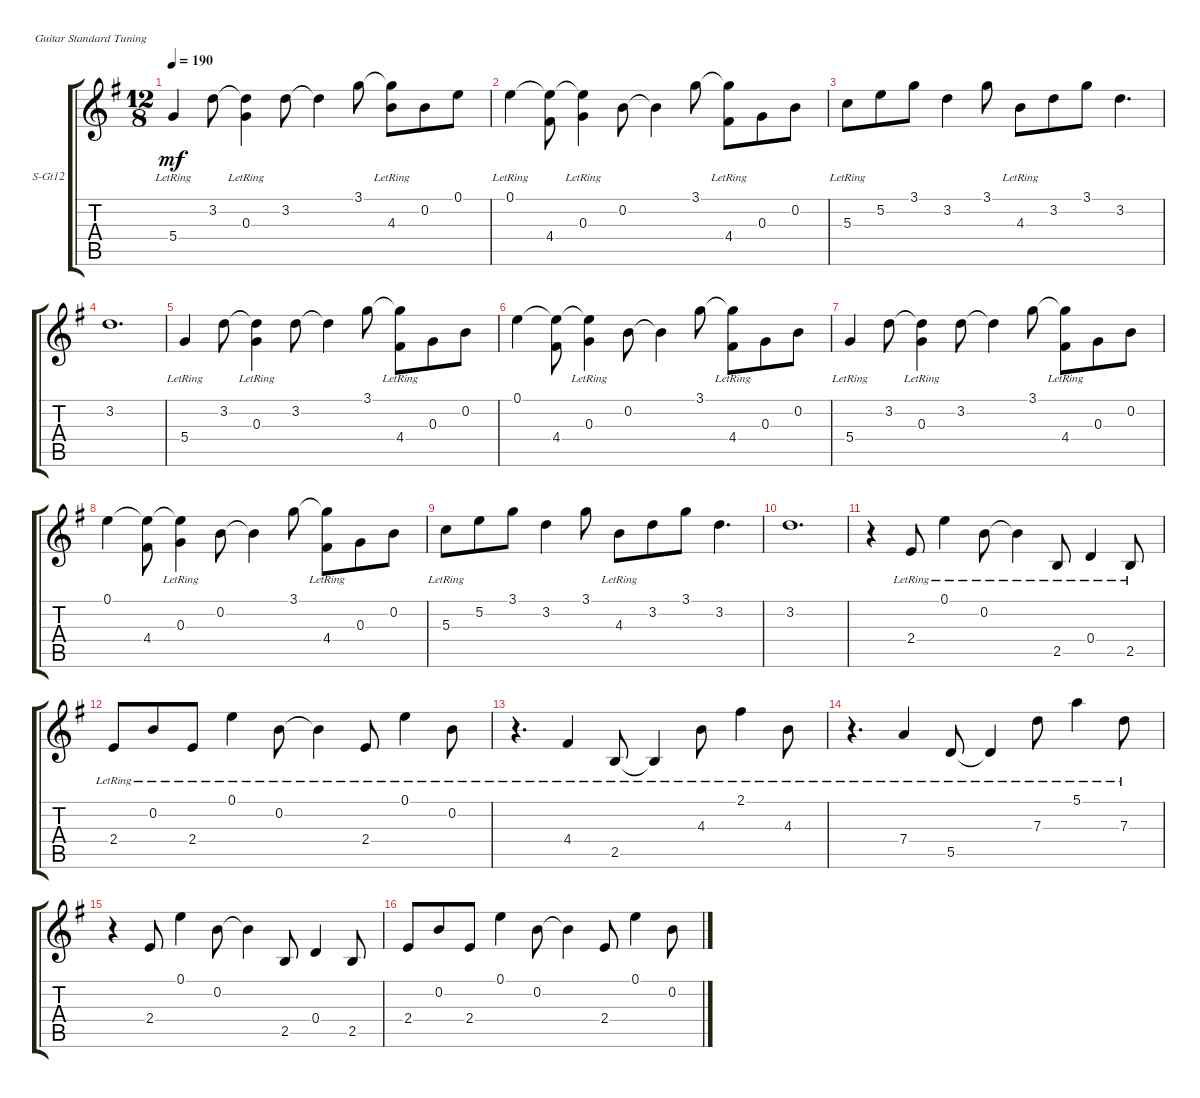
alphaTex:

\defaultSystemsLayout 4
\bracketExtendMode groupsimilarinstruments
\firstSystemTrackNameOrientation horizontal
\otherSystemsTrackNameOrientation horizontal
\track ("Acoustic 12 st" "S-Gt12") {instrument acousticguitarsteel}
\staff {score tabs}
\tuning (E4 B3 G3 D3 A2 E2)
\ts (12 8)
\tempo 190
\clef g2
\ks g
5.4{lr}.4{dy mf} 3.2.8 (3.2{t} 0.3{lr}).4 3.2.8 3.2{t}.4 3.1.8 (3.1{lr t} 4.3).8 0.2.8 0.1.8 |
0.1{lr}.4 (4.4 0.1{t}).8 (0.3{lr} 0.1{t}).4 0.2.8 0.2{t}.4 3.1.8 (3.1{t} 4.4{lr}).8 0.3.8 0.2.8 |
5.3{lr}.8 5.2.8 3.1.8 3.2.4 3.1.8 4.3{lr}.8 3.2.8 3.1.8 3.2.4{d} |
3.2.1{d} |
5.4{lr}.4 3.2.8 (3.2{t} 0.3{lr}).4 3.2.8 3.2{t}.4 3.1.8 (3.1{lr t} 4.4).8 0.3.8 0.2.8 |
0.1.4 (4.4 0.1{t}).8 (0.3{lr} 0.1{lr t}).4 0.2.8 0.2{t}.4 3.1.8 (3.1{t} 4.4{lr}).8 0.3.8 0.2.8 |
5.4{lr}.4 3.2.8 (3.2{t} 0.3{lr}).4 3.2.8 3.2{t}.4 3.1.8 (3.1{lr t} 4.4).8 0.3.8 0.2.8 |
0.1.4 (4.4 0.1{t}).8 (0.3{lr} 0.1{lr t}).4 0.2.8 0.2{t}.4 3.1.8 (3.1{t} 4.4{lr}).8 0.3.8 0.2.8 |
5.3{lr}.8 5.2.8 3.1.8 3.2.4 3.1.8 4.3{lr}.8 3.2.8 3.1.8 3.2.4{d} |
3.2.1{d} |
r.4 2.4{lr}.8 0.1{lr}.4 0.2{lr}.8 0.2{lr t}.4 2.5{lr}.8 0.4{lr}.4 2.5{lr}.8 |
2.4{lr}.8 0.2{lr}.8 2.4{lr}.8 0.1{lr}.4 0.2{lr}.8 0.2{lr t}.4 2.4{lr}.8 0.1{lr}.4 0.2{lr}.8 |
r.4{d} 4.4{lr}.4 2.5{lr}.8 2.5{lr t}.4 4.3{lr}.8 2.1{lr}.4 4.3{lr}.8 |
r.4{d} 7.4{lr}.4 5.5{lr}.8 5.5{lr t}.4 7.3{lr}.8 5.1{lr}.4 7.3{lr}.8 |
r.4 2.4.8 0.1.4 0.2.8 0.2{t}.4 2.5.8 0.4.4 2.5.8 |
2.4.8 0.2.8 2.4.8 0.1.4 0.2.8 0.2{t}.4 2.4.8 0.1.4 0.2.8
